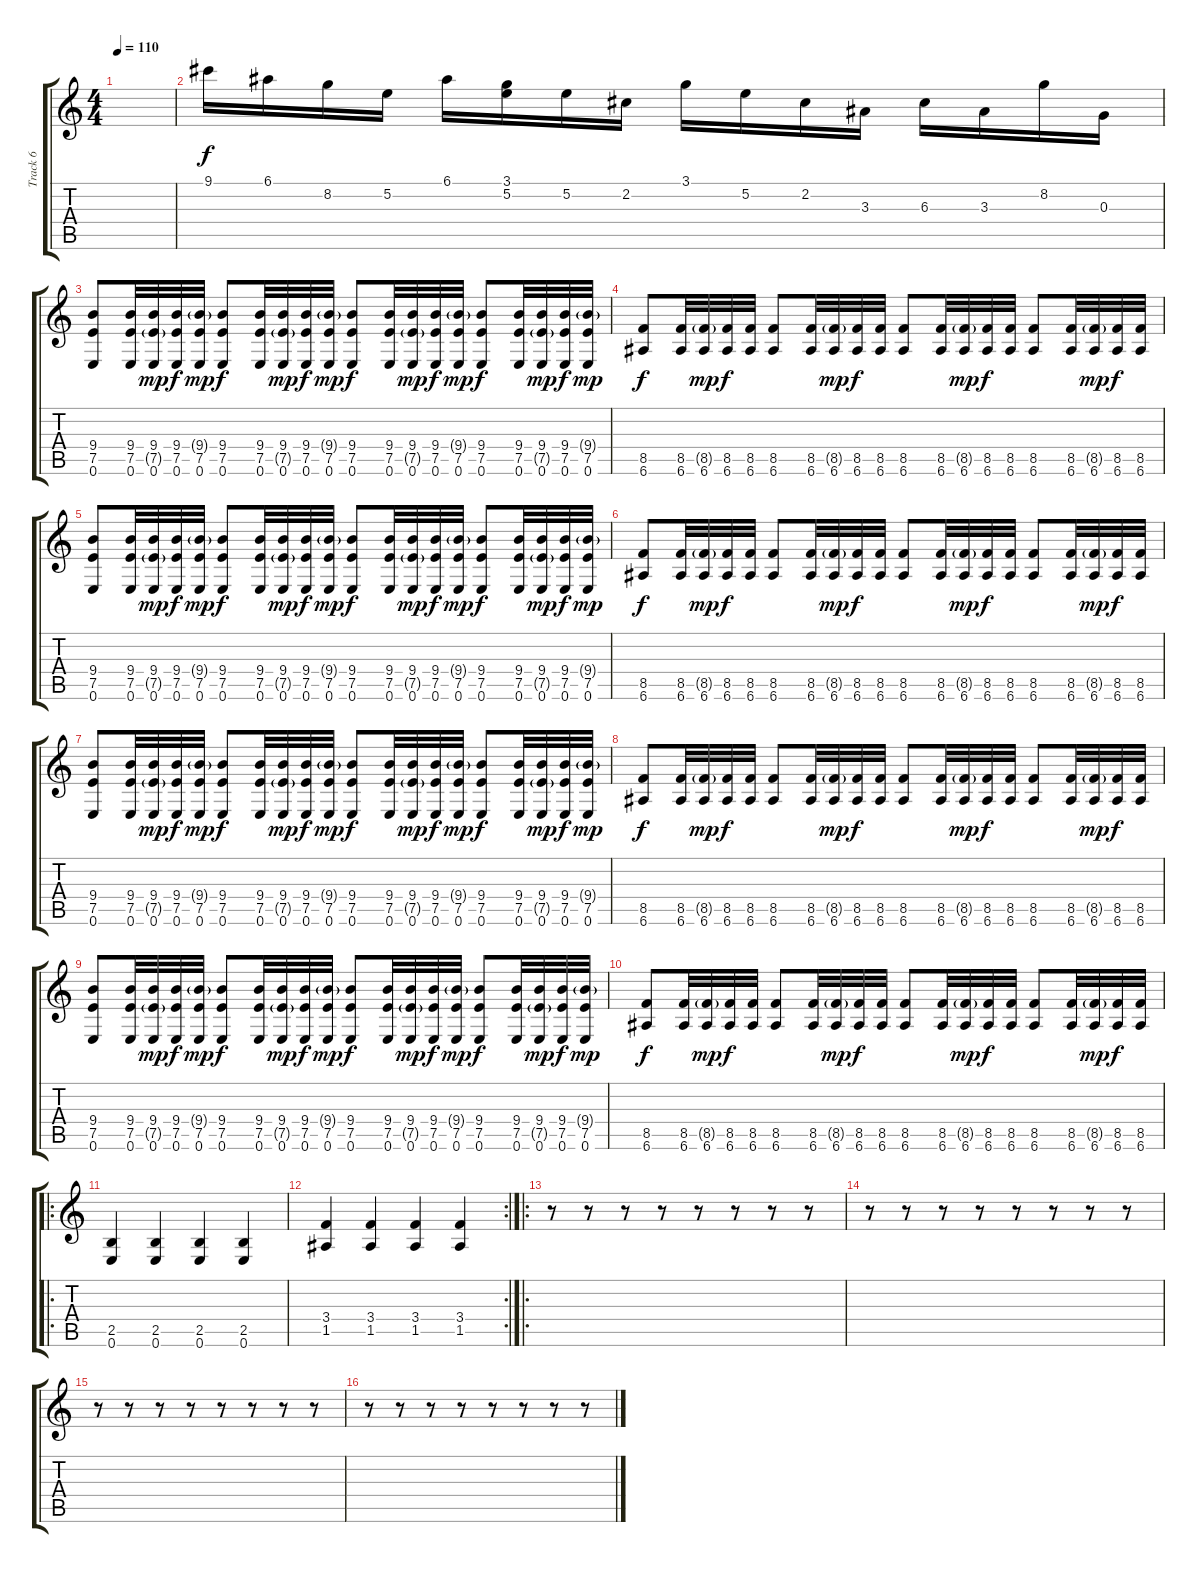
\track ("Track 6" "Track 6") {instrument distortionguitar}
\staff {score tabs}
\tuning (E4 B3 G3 D3 A2 E2) {hide}
\ts (4 4)
\tempo 110
\clef g2
\ks c
|
9.1.16 6.1.16 8.2.16 5.2.16 6.1.16 (3.1 5.2).16 5.2.16 2.2.16 3.1.16 5.2.16 2.2.16 3.3.16 6.3.16 3.3.16 8.2.16 0.3.16 |
(9.4 7.5 0.6).8 (9.4 7.5 0.6).32 (9.4 7.5{g} 0.6).32{dy mp} (9.4 7.5 0.6).32{dy f} (9.4{g} 7.5 0.6).32{dy mp} (9.4 7.5 0.6).8{dy f} (9.4 7.5 0.6).32 (9.4 7.5{g} 0.6).32{dy mp} (9.4 7.5 0.6).32{dy f} (9.4{g} 7.5 0.6).32{dy mp} (9.4 7.5 0.6).8{dy f} (9.4 7.5 0.6).32 (9.4 7.5{g} 0.6).32{dy mp} (9.4 7.5 0.6).32{dy f} (9.4{g} 7.5 0.6).32{dy mp} (9.4 7.5 0.6).8{dy f} (9.4 7.5 0.6).32 (9.4 7.5{g} 0.6).32{dy mp} (9.4 7.5 0.6).32{dy f} (9.4{g} 7.5 0.6).32{dy mp} |
(8.5 6.6).8{dy f} (8.5 6.6).32 (8.5{g} 6.6).32{dy mp} (8.5 6.6).32{dy f} (8.5 6.6).32 (8.5 6.6).8 (8.5 6.6).32 (8.5{g} 6.6).32{dy mp} (8.5 6.6).32{dy f} (8.5 6.6).32 (8.5 6.6).8 (8.5 6.6).32 (8.5{g} 6.6).32{dy mp} (8.5 6.6).32{dy f} (8.5 6.6).32 (8.5 6.6).8 (8.5 6.6).32 (8.5{g} 6.6).32{dy mp} (8.5 6.6).32{dy f} (8.5 6.6).32 |
(9.4 7.5 0.6).8 (9.4 7.5 0.6).32 (9.4 7.5{g} 0.6).32{dy mp} (9.4 7.5 0.6).32{dy f} (9.4{g} 7.5 0.6).32{dy mp} (9.4 7.5 0.6).8{dy f} (9.4 7.5 0.6).32 (9.4 7.5{g} 0.6).32{dy mp} (9.4 7.5 0.6).32{dy f} (9.4{g} 7.5 0.6).32{dy mp} (9.4 7.5 0.6).8{dy f} (9.4 7.5 0.6).32 (9.4 7.5{g} 0.6).32{dy mp} (9.4 7.5 0.6).32{dy f} (9.4{g} 7.5 0.6).32{dy mp} (9.4 7.5 0.6).8{dy f} (9.4 7.5 0.6).32 (9.4 7.5{g} 0.6).32{dy mp} (9.4 7.5 0.6).32{dy f} (9.4{g} 7.5 0.6).32{dy mp} |
(8.5 6.6).8{dy f} (8.5 6.6).32 (8.5{g} 6.6).32{dy mp} (8.5 6.6).32{dy f} (8.5 6.6).32 (8.5 6.6).8 (8.5 6.6).32 (8.5{g} 6.6).32{dy mp} (8.5 6.6).32{dy f} (8.5 6.6).32 (8.5 6.6).8 (8.5 6.6).32 (8.5{g} 6.6).32{dy mp} (8.5 6.6).32{dy f} (8.5 6.6).32 (8.5 6.6).8 (8.5 6.6).32 (8.5{g} 6.6).32{dy mp} (8.5 6.6).32{dy f} (8.5 6.6).32 |
(9.4 7.5 0.6).8 (9.4 7.5 0.6).32 (9.4 7.5{g} 0.6).32{dy mp} (9.4 7.5 0.6).32{dy f} (9.4{g} 7.5 0.6).32{dy mp} (9.4 7.5 0.6).8{dy f} (9.4 7.5 0.6).32 (9.4 7.5{g} 0.6).32{dy mp} (9.4 7.5 0.6).32{dy f} (9.4{g} 7.5 0.6).32{dy mp} (9.4 7.5 0.6).8{dy f} (9.4 7.5 0.6).32 (9.4 7.5{g} 0.6).32{dy mp} (9.4 7.5 0.6).32{dy f} (9.4{g} 7.5 0.6).32{dy mp} (9.4 7.5 0.6).8{dy f} (9.4 7.5 0.6).32 (9.4 7.5{g} 0.6).32{dy mp} (9.4 7.5 0.6).32{dy f} (9.4{g} 7.5 0.6).32{dy mp} |
(8.5 6.6).8{dy f} (8.5 6.6).32 (8.5{g} 6.6).32{dy mp} (8.5 6.6).32{dy f} (8.5 6.6).32 (8.5 6.6).8 (8.5 6.6).32 (8.5{g} 6.6).32{dy mp} (8.5 6.6).32{dy f} (8.5 6.6).32 (8.5 6.6).8 (8.5 6.6).32 (8.5{g} 6.6).32{dy mp} (8.5 6.6).32{dy f} (8.5 6.6).32 (8.5 6.6).8 (8.5 6.6).32 (8.5{g} 6.6).32{dy mp} (8.5 6.6).32{dy f} (8.5 6.6).32 |
(9.4 7.5 0.6).8 (9.4 7.5 0.6).32 (9.4 7.5{g} 0.6).32{dy mp} (9.4 7.5 0.6).32{dy f} (9.4{g} 7.5 0.6).32{dy mp} (9.4 7.5 0.6).8{dy f} (9.4 7.5 0.6).32 (9.4 7.5{g} 0.6).32{dy mp} (9.4 7.5 0.6).32{dy f} (9.4{g} 7.5 0.6).32{dy mp} (9.4 7.5 0.6).8{dy f} (9.4 7.5 0.6).32 (9.4 7.5{g} 0.6).32{dy mp} (9.4 7.5 0.6).32{dy f} (9.4{g} 7.5 0.6).32{dy mp} (9.4 7.5 0.6).8{dy f} (9.4 7.5 0.6).32 (9.4 7.5{g} 0.6).32{dy mp} (9.4 7.5 0.6).32{dy f} (9.4{g} 7.5 0.6).32{dy mp} |
(8.5 6.6).8{dy f} (8.5 6.6).32 (8.5{g} 6.6).32{dy mp} (8.5 6.6).32{dy f} (8.5 6.6).32 (8.5 6.6).8 (8.5 6.6).32 (8.5{g} 6.6).32{dy mp} (8.5 6.6).32{dy f} (8.5 6.6).32 (8.5 6.6).8 (8.5 6.6).32 (8.5{g} 6.6).32{dy mp} (8.5 6.6).32{dy f} (8.5 6.6).32 (8.5 6.6).8 (8.5 6.6).32 (8.5{g} 6.6).32{dy mp} (8.5 6.6).32{dy f} (8.5 6.6).32 |
\ro
(2.5 0.6).4 (2.5 0.6).4 (2.5 0.6).4 (2.5 0.6).4 |
\rc 2
(3.4 1.5).4 (3.4 1.5).4 (3.4 1.5).4 (3.4 1.5).4 |
\ro
r.8 r.8 r.8 r.8 r.8 r.8 r.8 r.8 |
r.8 r.8 r.8 r.8 r.8 r.8 r.8 r.8 |
r.8 r.8 r.8 r.8 r.8 r.8 r.8 r.8 |
r.8 r.8 r.8 r.8 r.8 r.8 r.8 r.8
